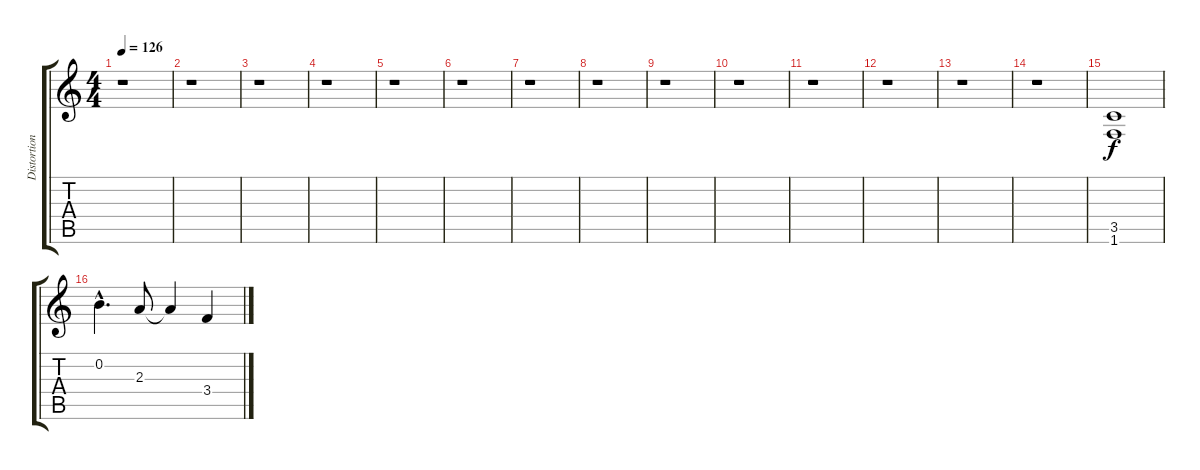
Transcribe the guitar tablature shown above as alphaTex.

\track ("Distortion guitar" "Distortion") {instrument distortionguitar}
\staff {score tabs}
\tuning (E4 B3 G3 D3 A2 E2) {hide}
\ts (4 4)
\tempo 126
\clef g2
\ks c
r.1{dy f} |
r.1 |
r.1 |
r.1 |
r.1 |
r.1 |
r.1 |
r.1 |
r.1 |
r.1 |
r.1 |
r.1 |
r.1 |
r.1 |
(3.5 1.6).1 |
0.2{hac}.4{d} 2.3.8 2.3{t}.4 3.4.4
